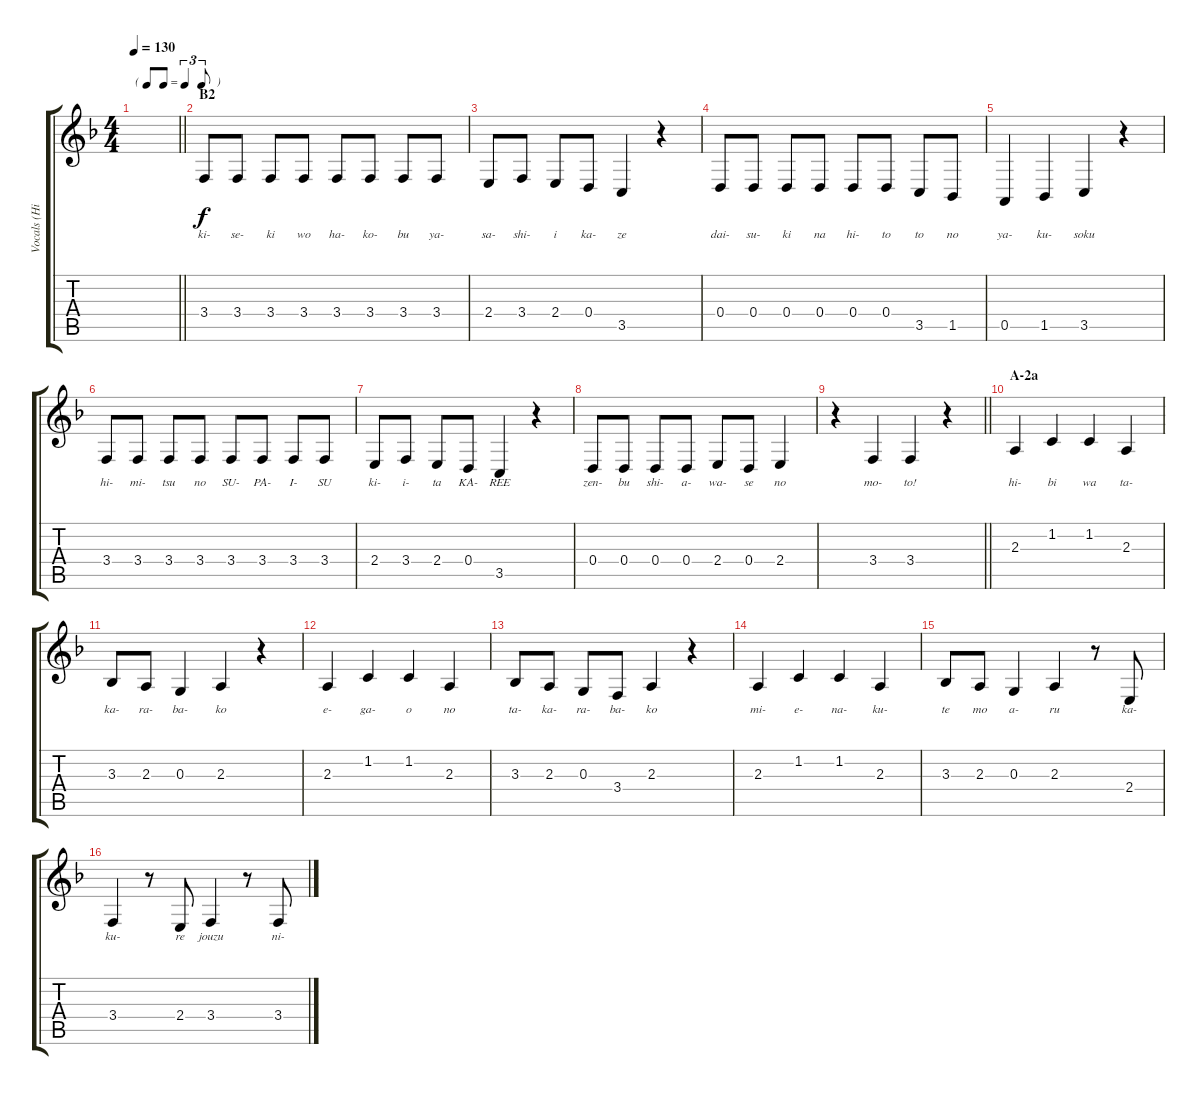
\track ("Vocals (Hirasawa Ui)" "Vocals (Hi") {instrument altosax}
\staff {score tabs}
\tuning (E4 B3 G3 D3 A2 E2) {hide}
\ts (4 4)
\tf triplet8th
\tempo 130
\clef g2
\barLineRight lightlight
\ks f
|
\section ("" "B2")
3.4.8{lyrics (0 "ki-") lyrics (1 "") lyrics (2 "") lyrics (3 "") lyrics (4 "")} 3.4.8{lyrics (0 "se-") lyrics (1 "") lyrics (2 "") lyrics (3 "") lyrics (4 "")} 3.4.8{lyrics (0 "ki") lyrics (1 "") lyrics (2 "") lyrics (3 "") lyrics (4 "")} 3.4.8{lyrics (0 "wo") lyrics (1 "") lyrics (2 "") lyrics (3 "") lyrics (4 "")} 3.4.8{lyrics (0 "ha-") lyrics (1 "") lyrics (2 "") lyrics (3 "") lyrics (4 "")} 3.4.8{lyrics (0 "ko-") lyrics (1 "") lyrics (2 "") lyrics (3 "") lyrics (4 "")} 3.4.8{lyrics (0 "bu") lyrics (1 "") lyrics (2 "") lyrics (3 "") lyrics (4 "")} 3.4.8{lyrics (0 "ya-") lyrics (1 "") lyrics (2 "") lyrics (3 "") lyrics (4 "")} |
2.4.8{lyrics (0 "sa-") lyrics (1 "") lyrics (2 "") lyrics (3 "") lyrics (4 "")} 3.4.8{lyrics (0 "shi-") lyrics (1 "") lyrics (2 "") lyrics (3 "") lyrics (4 "")} 2.4.8{lyrics (0 "i") lyrics (1 "") lyrics (2 "") lyrics (3 "") lyrics (4 "")} 0.4.8{lyrics (0 "ka-") lyrics (1 "") lyrics (2 "") lyrics (3 "") lyrics (4 "")} 3.5.4{lyrics (0 "ze") lyrics (1 "") lyrics (2 "") lyrics (3 "") lyrics (4 "")} r.4 |
0.4.8{lyrics (0 "dai-") lyrics (1 "") lyrics (2 "") lyrics (3 "") lyrics (4 "")} 0.4.8{lyrics (0 "su-") lyrics (1 "") lyrics (2 "") lyrics (3 "") lyrics (4 "")} 0.4.8{lyrics (0 "ki") lyrics (1 "") lyrics (2 "") lyrics (3 "") lyrics (4 "")} 0.4.8{lyrics (0 "na") lyrics (1 "") lyrics (2 "") lyrics (3 "") lyrics (4 "")} 0.4.8{lyrics (0 "hi-") lyrics (1 "") lyrics (2 "") lyrics (3 "") lyrics (4 "")} 0.4.8{lyrics (0 "to") lyrics (1 "") lyrics (2 "") lyrics (3 "") lyrics (4 "")} 3.5.8{lyrics (0 "to") lyrics (1 "") lyrics (2 "") lyrics (3 "") lyrics (4 "")} 1.5.8{lyrics (0 "no") lyrics (1 "") lyrics (2 "") lyrics (3 "") lyrics (4 "")} |
0.5.4{lyrics (0 "ya-") lyrics (1 "") lyrics (2 "") lyrics (3 "") lyrics (4 "")} 1.5.4{lyrics (0 "ku-") lyrics (1 "") lyrics (2 "") lyrics (3 "") lyrics (4 "")} 3.5.4{lyrics (0 "soku") lyrics (1 "") lyrics (2 "") lyrics (3 "") lyrics (4 "")} r.4 |
3.4.8{lyrics (0 "hi-") lyrics (1 "") lyrics (2 "") lyrics (3 "") lyrics (4 "")} 3.4.8{lyrics (0 "mi-") lyrics (1 "") lyrics (2 "") lyrics (3 "") lyrics (4 "")} 3.4.8{lyrics (0 "tsu") lyrics (1 "") lyrics (2 "") lyrics (3 "") lyrics (4 "")} 3.4.8{lyrics (0 "no") lyrics (1 "") lyrics (2 "") lyrics (3 "") lyrics (4 "")} 3.4.8{lyrics (0 "SU-") lyrics (1 "") lyrics (2 "") lyrics (3 "") lyrics (4 "")} 3.4.8{lyrics (0 "PA-") lyrics (1 "") lyrics (2 "") lyrics (3 "") lyrics (4 "")} 3.4.8{lyrics (0 "I-") lyrics (1 "") lyrics (2 "") lyrics (3 "") lyrics (4 "")} 3.4.8{lyrics (0 "SU") lyrics (1 "") lyrics (2 "") lyrics (3 "") lyrics (4 "")} |
2.4.8{lyrics (0 "ki-") lyrics (1 "") lyrics (2 "") lyrics (3 "") lyrics (4 "")} 3.4.8{lyrics (0 "i-") lyrics (1 "") lyrics (2 "") lyrics (3 "") lyrics (4 "")} 2.4.8{lyrics (0 "ta") lyrics (1 "") lyrics (2 "") lyrics (3 "") lyrics (4 "")} 0.4.8{lyrics (0 "KA-") lyrics (1 "") lyrics (2 "") lyrics (3 "") lyrics (4 "")} 3.5.4{lyrics (0 "REE") lyrics (1 "") lyrics (2 "") lyrics (3 "") lyrics (4 "")} r.4 |
0.4.8{lyrics (0 "zen-") lyrics (1 "") lyrics (2 "") lyrics (3 "") lyrics (4 "")} 0.4.8{lyrics (0 "bu") lyrics (1 "") lyrics (2 "") lyrics (3 "") lyrics (4 "")} 0.4.8{lyrics (0 "shi-") lyrics (1 "") lyrics (2 "") lyrics (3 "") lyrics (4 "")} 0.4.8{lyrics (0 "a-") lyrics (1 "") lyrics (2 "") lyrics (3 "") lyrics (4 "")} 2.4.8{lyrics (0 "wa-") lyrics (1 "") lyrics (2 "") lyrics (3 "") lyrics (4 "")} 0.4.8{lyrics (0 "se") lyrics (1 "") lyrics (2 "") lyrics (3 "") lyrics (4 "")} 2.4.4{lyrics (0 "no") lyrics (1 "") lyrics (2 "") lyrics (3 "") lyrics (4 "")} |
\barLineRight lightlight
r.4 3.4.4{lyrics (0 "mo-") lyrics (1 "") lyrics (2 "") lyrics (3 "") lyrics (4 "")} 3.4.4{lyrics (0 "to!") lyrics (1 "") lyrics (2 "") lyrics (3 "") lyrics (4 "")} r.4 |
\section ("" "A-2a")
2.3.4{lyrics (0 "hi-") lyrics (1 "") lyrics (2 "") lyrics (3 "") lyrics (4 "")} 1.2.4{lyrics (0 "bi") lyrics (1 "") lyrics (2 "") lyrics (3 "") lyrics (4 "")} 1.2.4{lyrics (0 "wa") lyrics (1 "") lyrics (2 "") lyrics (3 "") lyrics (4 "")} 2.3.4{lyrics (0 "ta-") lyrics (1 "") lyrics (2 "") lyrics (3 "") lyrics (4 "")} |
3.3.8{lyrics (0 "ka-") lyrics (1 "") lyrics (2 "") lyrics (3 "") lyrics (4 "")} 2.3.8{lyrics (0 "ra-") lyrics (1 "") lyrics (2 "") lyrics (3 "") lyrics (4 "")} 0.3.4{lyrics (0 "ba-") lyrics (1 "") lyrics (2 "") lyrics (3 "") lyrics (4 "")} 2.3.4{lyrics (0 "ko") lyrics (1 "") lyrics (2 "") lyrics (3 "") lyrics (4 "")} r.4 |
2.3.4{lyrics (0 "e-") lyrics (1 "") lyrics (2 "") lyrics (3 "") lyrics (4 "")} 1.2.4{lyrics (0 "ga-") lyrics (1 "") lyrics (2 "") lyrics (3 "") lyrics (4 "")} 1.2.4{lyrics (0 "o") lyrics (1 "") lyrics (2 "") lyrics (3 "") lyrics (4 "")} 2.3.4{lyrics (0 "no") lyrics (1 "") lyrics (2 "") lyrics (3 "") lyrics (4 "")} |
3.3.8{lyrics (0 "ta-") lyrics (1 "") lyrics (2 "") lyrics (3 "") lyrics (4 "")} 2.3.8{lyrics (0 "ka-") lyrics (1 "") lyrics (2 "") lyrics (3 "") lyrics (4 "")} 0.3.8{lyrics (0 "ra-") lyrics (1 "") lyrics (2 "") lyrics (3 "") lyrics (4 "")} 3.4.8{lyrics (0 "ba-") lyrics (1 "") lyrics (2 "") lyrics (3 "") lyrics (4 "")} 2.3.4{lyrics (0 "ko") lyrics (1 "") lyrics (2 "") lyrics (3 "") lyrics (4 "")} r.4 |
2.3.4{lyrics (0 "mi-") lyrics (1 "") lyrics (2 "") lyrics (3 "") lyrics (4 "")} 1.2.4{lyrics (0 "e-") lyrics (1 "") lyrics (2 "") lyrics (3 "") lyrics (4 "")} 1.2.4{lyrics (0 "na-") lyrics (1 "") lyrics (2 "") lyrics (3 "") lyrics (4 "")} 2.3.4{lyrics (0 "ku-") lyrics (1 "") lyrics (2 "") lyrics (3 "") lyrics (4 "")} |
3.3.8{lyrics (0 "te") lyrics (1 "") lyrics (2 "") lyrics (3 "") lyrics (4 "")} 2.3.8{lyrics (0 "mo") lyrics (1 "") lyrics (2 "") lyrics (3 "") lyrics (4 "")} 0.3.4{lyrics (0 "a-") lyrics (1 "") lyrics (2 "") lyrics (3 "") lyrics (4 "")} 2.3.4{lyrics (0 "ru") lyrics (1 "") lyrics (2 "") lyrics (3 "") lyrics (4 "")} r.8 2.4.8{lyrics (0 "ka-") lyrics (1 "") lyrics (2 "") lyrics (3 "") lyrics (4 "")} |
3.4.4{lyrics (0 "ku-") lyrics (1 "") lyrics (2 "") lyrics (3 "") lyrics (4 "")} r.8 2.4.8{lyrics (0 "re") lyrics (1 "") lyrics (2 "") lyrics (3 "") lyrics (4 "")} 3.4.4{lyrics (0 "jouzu") lyrics (1 "") lyrics (2 "") lyrics (3 "") lyrics (4 "")} r.8 3.4.8{lyrics (0 "ni-") lyrics (1 "") lyrics (2 "") lyrics (3 "") lyrics (4 "")}
